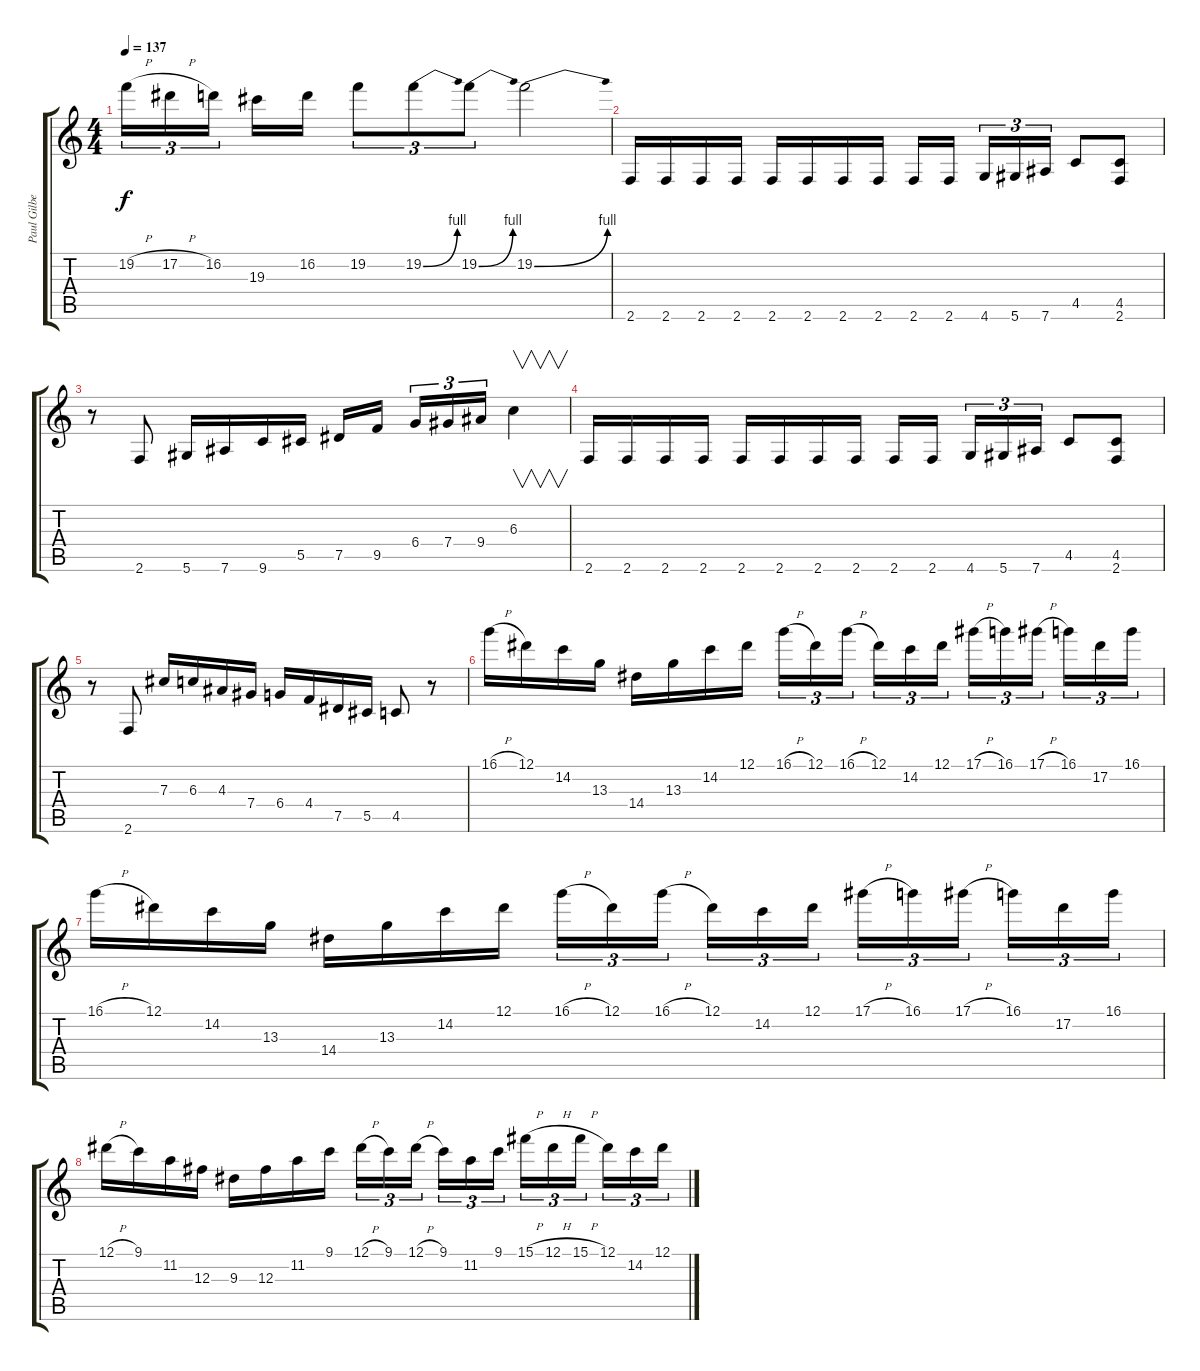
\track ("Paul Gilbert" "Paul Gilbe") {instrument distortionguitar}
\staff {score tabs}
\tuning (Eb4 Bb3 Gb3 Db3 Ab2 Eb2) {hide}
\ts (4 4)
\tempo 137
\clef g2
\ks c
19.2{h}.16{tu (3 2) dy f} 17.2{h}.16{tu (3 2)} 16.2.16{tu (3 2)} 19.3.16 16.2.16 19.2.8{tu (3 2)} 19.2{be (bend 0 0 60 4)}.8{tu (3 2)} 19.2{be (bend 0 0 60 4)}.8{tu (3 2)} 19.2{be (bend 0 0 60 4)}.2 |
2.6.16 2.6.16 2.6.16 2.6.16 2.6.16 2.6.16 2.6.16 2.6.16 2.6.16 2.6.16 4.6.16{tu (3 2)} 5.6.16{tu (3 2)} 7.6.16{tu (3 2)} 4.5.8 (4.5 2.6).8 |
r.8 2.6.8 5.6.16 7.6.16 9.6.16 5.5.16 7.5.16 9.5.16 6.4.16{tu (3 2)} 7.4.16{tu (3 2)} 9.4.16{tu (3 2)} 6.3.4{v} |
2.6.16 2.6.16 2.6.16 2.6.16 2.6.16 2.6.16 2.6.16 2.6.16 2.6.16 2.6.16 4.6.16{tu (3 2)} 5.6.16{tu (3 2)} 7.6.16{tu (3 2)} 4.5.8 (4.5 2.6).8 |
r.8 2.6.8 7.3.16 6.3.16 4.3.16 7.4.16 6.4.16 4.4.16 7.5.16 5.5.16 4.5.8 r.8 |
16.1{h}.16 12.1.16 14.2.16 13.3.16 14.4.16 13.3.16 14.2.16 12.1.16 16.1{h}.16{tu (3 2)} 12.1.16{tu (3 2)} 16.1{h}.16{tu (3 2)} 12.1.16{tu (3 2)} 14.2.16{tu (3 2)} 12.1.16{tu (3 2)} 17.1{h}.16{tu (3 2)} 16.1.16{tu (3 2)} 17.1{h}.16{tu (3 2)} 16.1.16{tu (3 2)} 17.2.16{tu (3 2)} 16.1.16{tu (3 2)} |
16.1{h}.16 12.1.16 14.2.16 13.3.16 14.4.16 13.3.16 14.2.16 12.1.16 16.1{h}.16{tu (3 2)} 12.1.16{tu (3 2)} 16.1{h}.16{tu (3 2)} 12.1.16{tu (3 2)} 14.2.16{tu (3 2)} 12.1.16{tu (3 2)} 17.1{h}.16{tu (3 2)} 16.1.16{tu (3 2)} 17.1{h}.16{tu (3 2)} 16.1.16{tu (3 2)} 17.2.16{tu (3 2)} 16.1.16{tu (3 2)} |
12.1{h}.16 9.1.16 11.2.16 12.3.16 9.3.16 12.3.16 11.2.16 9.1.16 12.1{h}.16{tu (3 2)} 9.1.16{tu (3 2)} 12.1{h}.16{tu (3 2)} 9.1.16{tu (3 2)} 11.2.16{tu (3 2)} 9.1.16{tu (3 2)} 15.1{h}.16{tu (3 2)} 12.1{h}.16{tu (3 2)} 15.1{h}.16{tu (3 2)} 12.1.16{tu (3 2)} 14.2.16{tu (3 2)} 12.1.16{tu (3 2)}
